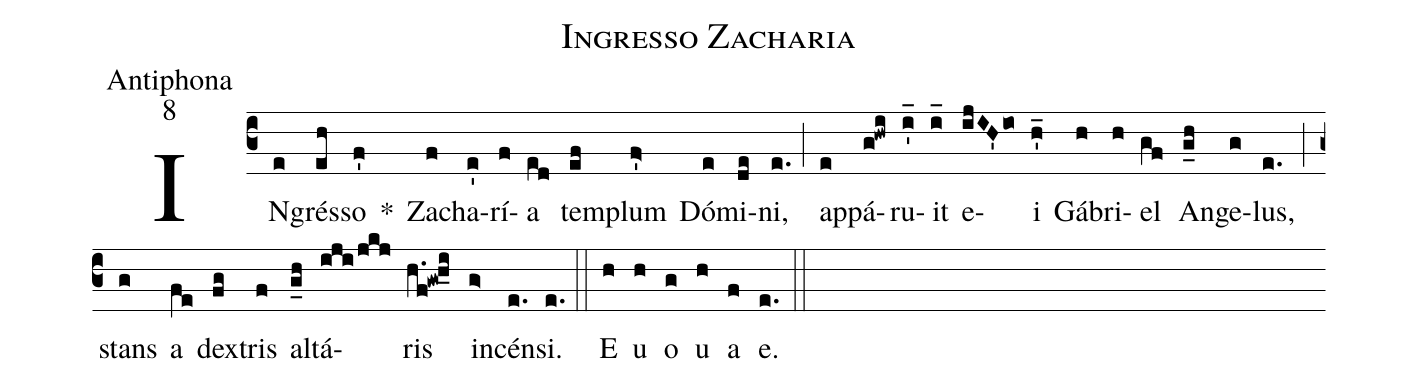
name:Ingresso Zacharia;
office-part:Antiphona;
mode:8;
%%
(c3) IN(e)grés(eh)so(f') *() Za(f)cha(e')rí(f)a(ed) tem(ef)plum(f'>) Dó(e)mi(de)ni,(e.) (;) ap(e)pá(g!hwi)ru(i'_)it(i_) e(ijIH'io)i(h'_) Gá(h)bri(h)el(gf) An(g_h)ge(g)lus,(e.) (;) stans(g) a(fe) dex(fg)tris(f) al(g_h)tá(iji/jkj)ris(h.f!gw!h_i) in(g>)cén(e.)si.(e.) (::) E(h) u(h) o(g) u(h) a(f) e.(e.) (::)
